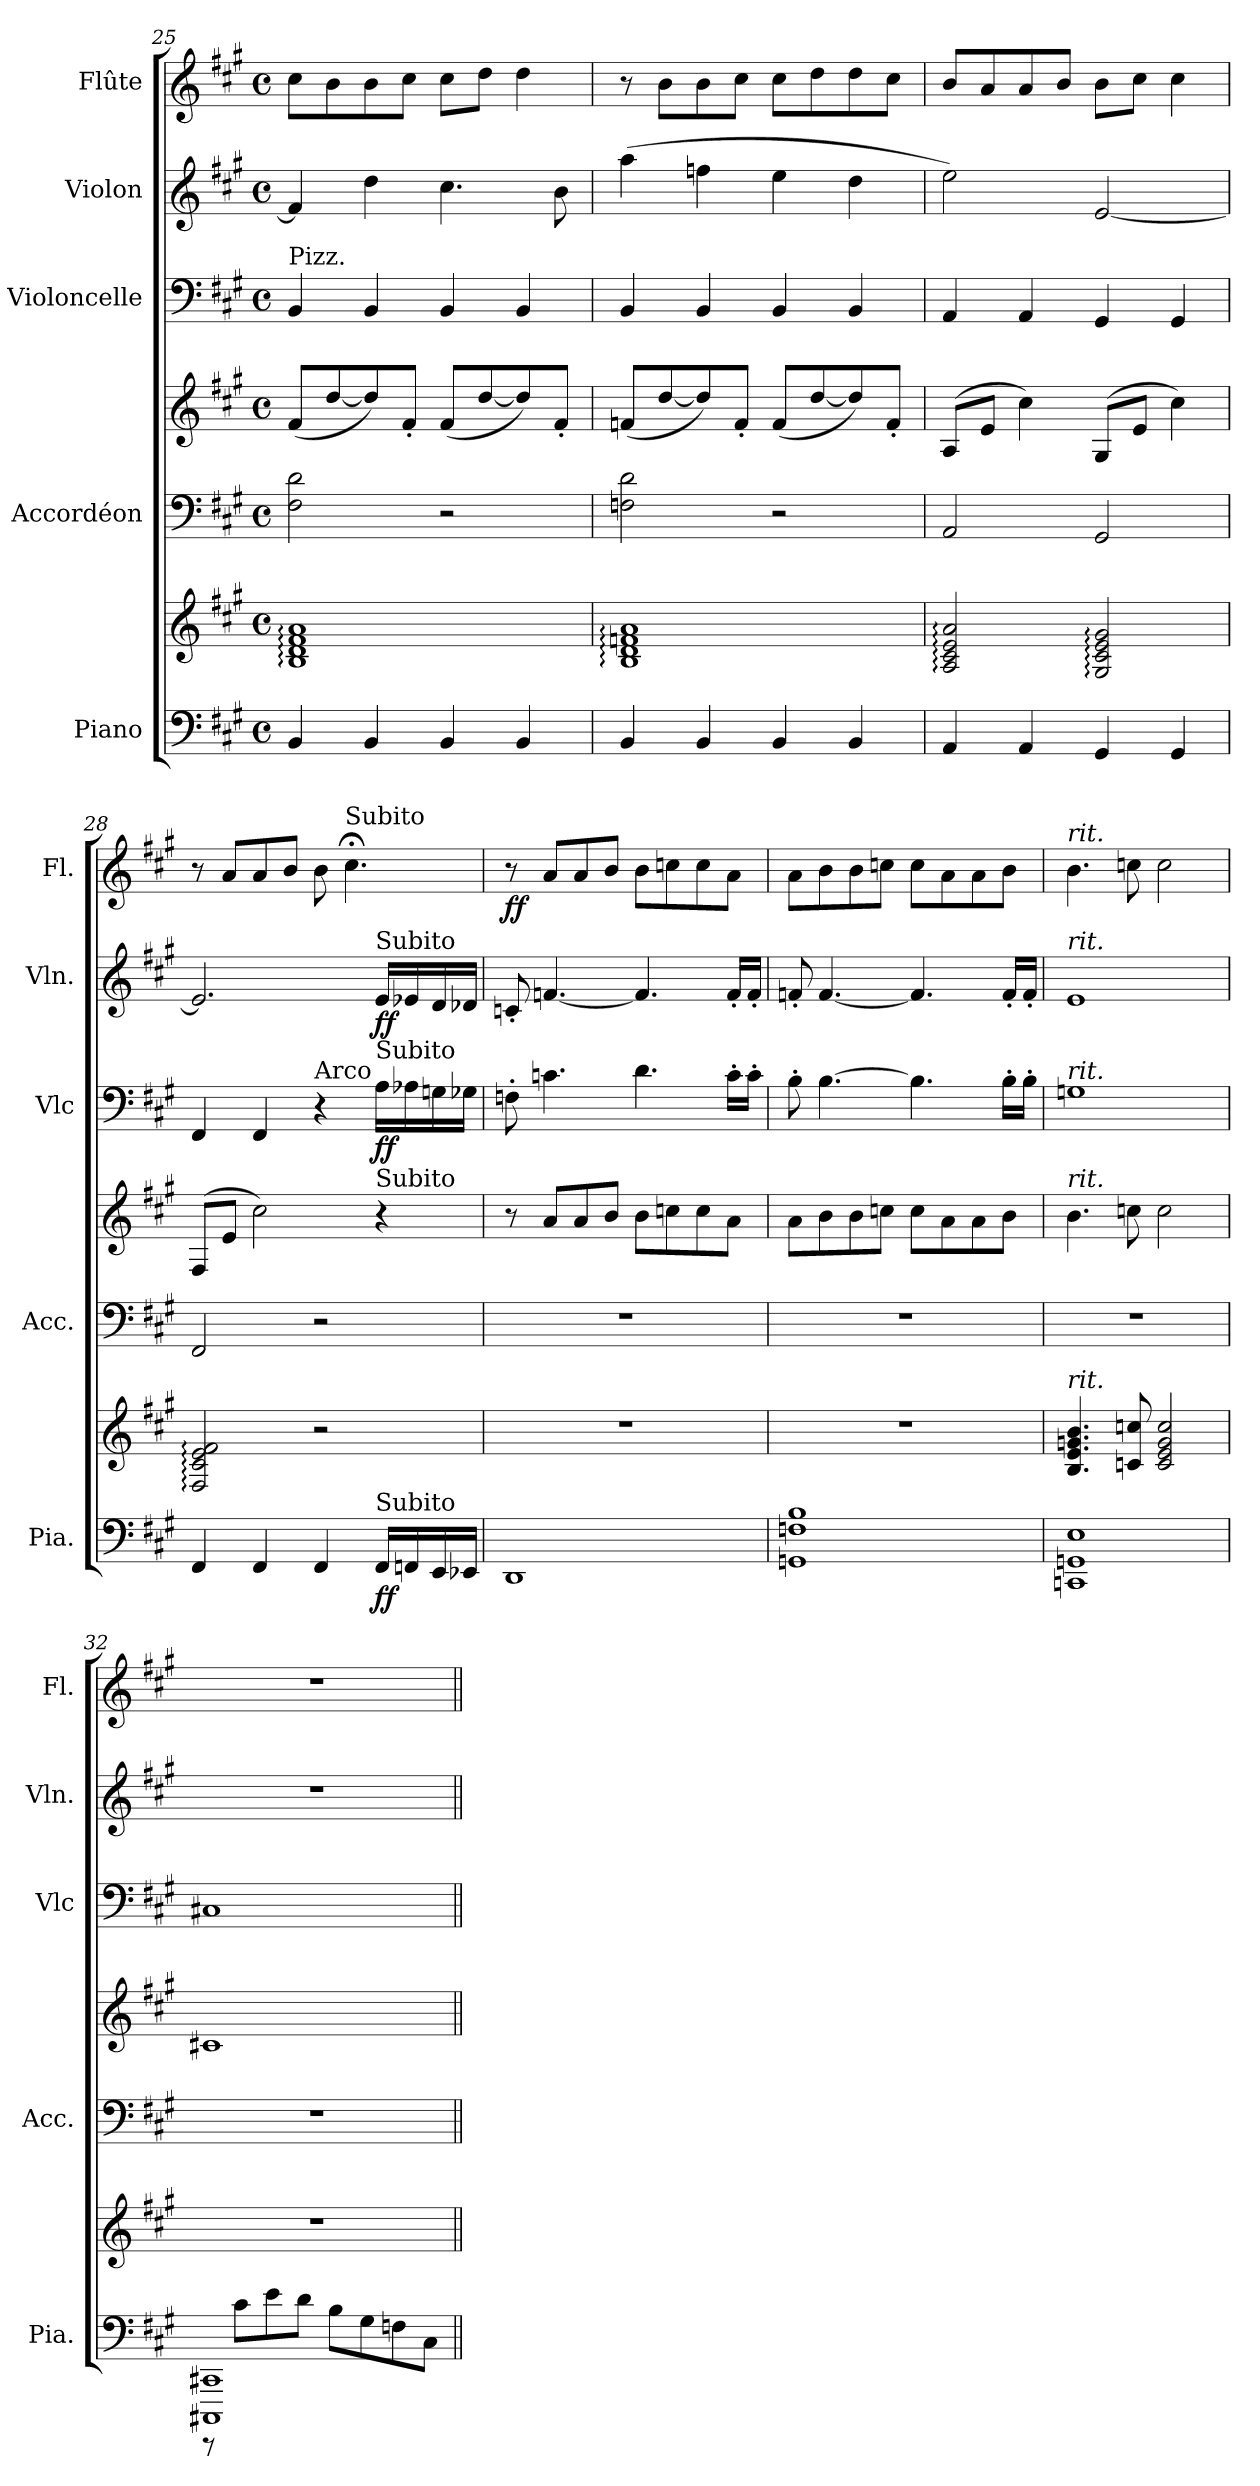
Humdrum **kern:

**kern	**kern	**dynam	**kern	**kern	**kern	**dynam	**kern	**dynam	**kern	**dynam
*part5	*part5	*part5	*part4	*part4	*part3	*part3	*part2	*part2	*part1	*part1
*staff7	*staff6	*staff6/7	*staff5	*staff4	*staff3	*staff3	*staff2	*staff2	*staff1	*staff1
*I"Piano	*	*	*I"Accordéon	*	*I"Violoncelle	*	*I"Violon	*	*I"Flûte	*
*I'Pia.	*	*	*I'Acc.	*	*I'Vlc	*	*I'Vln.	*	*I'Fl.	*
*clefF4	*clefG2	*	*clefF4	*clefG2	*clefF4	*	*clefG2	*	*clefG2	*
*k[f#c#g#]	*k[f#c#g#]	*	*k[f#c#g#]	*k[f#c#g#]	*k[f#c#g#]	*	*k[f#c#g#]	*	*k[f#c#g#]	*
*M4/4	*M4/4	*	*M4/4	*M4/4	*M4/4	*	*M4/4	*	*M4/4	*
*met(c)	*met(c)	*	*met(c)	*met(c)	*met(c)	*	*met(c)	*	*met(c)	*
=25	=25	=25	=25	=25	=25	=25	=25	=25	=25	=25
!	!	!	!	!	!LO:TX:a:t=Pizz.	!	!	!	!	!
4BB/	1B: 1d: 1f#: 1a:	.	2F#\ 2d\	(8f#/L	4BB/	.	4f#/]	.	8cc#\L	.
.	.	.	.	[8dd/	.	.	.	.	8b\	.
4BB/	.	.	.	8dd/])	4BB/	.	4dd\	.	8b\	.
.	.	.	.	8f#'/J	.	.	.	.	8cc#\J	.
4BB/	.	.	2r	(8f#/L	4BB/	.	4.cc#\	.	8cc#\L	.
.	.	.	.	[8dd/	.	.	.	.	8dd\J	.
4BB/	.	.	.	8dd/])	4BB/	.	.	.	4dd\	.
.	.	.	.	8f#'/J	.	.	8b\	.	.	.
!!LO:PB:g=z
=26	=26	=26	=26	=26	=26	=26	=26	=26	=26	=26
4BB/	1B: 1d: 1fn: 1a:	.	2Fn\ 2d\	(8fn/L	4BB/	.	(4aa\	.	8r	.
.	.	.	.	[8dd/	.	.	.	.	8b\L	.
4BB/	.	.	.	8dd/])	4BB/	.	4ffn\	.	8b\	.
.	.	.	.	8f'/J	.	.	.	.	8cc#\J	.
4BB/	.	.	2r	(8f/L	4BB/	.	4ee\	.	8cc#\L	.
.	.	.	.	[8dd/	.	.	.	.	8dd\	.
4BB/	.	.	.	8dd/])	4BB/	.	4dd\	.	8dd\	.
.	.	.	.	8f'/J	.	.	.	.	8cc#\J	.
=27	=27	=27	=27	=27	=27	=27	=27	=27	=27	=27
4AA/	2A/: 2c#/: 2e/: 2a/:	.	2AA/	(8A/L	4AA/	.	2ee\)	.	8b/L	.
.	.	.	.	8e/J	.	.	.	.	8a/	.
4AA/	.	.	.	4cc#\)	4AA/	.	.	.	8a/	.
.	.	.	.	.	.	.	.	.	8b/J	.
4GG#/	2G#/: 2c#/: 2e/: 2g#/:	.	2GG#/	(8G#/L	4GG#/	.	[2e/	.	8b\L	.
.	.	.	.	8e/J	.	.	.	.	8cc#\J	.
4GG#/	.	.	.	4cc#\)	4GG#/	.	.	.	4cc#\	.
=28	=28	=28	=28	=28	=28	=28	=28	=28	=28	=28
4FF#/	2F#/: 2c#/: 2e/: 2f#/:	.	2FF#/	(8F#/L	4FF#/	.	2.e/]	.	8r	.
.	.	.	.	8e/J	.	.	.	.	8a/L	.
4FF#/	.	.	.	2cc#\)	4FF#/	.	.	.	8a/	.
.	.	.	.	.	.	.	.	.	8b/J	.
!	!	!	!	!	!LO:TX:a:t=Arco	!	!	!	!	!
4FF#/	2r	.	2r	.	4r	.	.	.	8b\	.
*	*	*	*	*	*	*	*	*	*MM30	*
!	!	!	!	!	!	!	!	!	!LO:TX:a:t=Subito	!
.	.	.	.	.	.	.	.	.	4.cc#;<\	.
!	!	!	!	!	!	!	!LO:TX:a:t=Subito	!	!	!
!	!	!	!	!	!LO:TX:a:t=Subito	!	!	!	!	!
!	!	!	!	!LO:TX:a:t=Subito	!	!	!	!	!	!
!LO:TX:a:t=Subito	!	!	!	!	!	!	!	!	!	!
!	!	!LO:DY:b=2	!	!	!	!LO:DY:b	!	!LO:DY:b	!	!
16FF#/LL	.	ff	.	4r	16A\LL	ff	16e/LL	ff	.	.
16FFn/	.	.	.	.	16A-X\	.	16e-X/	.	.	.
16EE/	.	.	.	.	16Gn\	.	16d/	.	.	.
16EE-X/JJ	.	.	.	.	16G-X\JJ	.	16d-X/JJ	.	.	.
=29	=29	=29	=29	=29	=29	=29	=29	=29	=29	=29
!	!	!	!	!	!	!	!	!	!	!LO:DY:b
1DD	1r	.	1r	8r	8Fn'\	.	8cn'/	.	8r	ff
.	.	.	.	8a/L	4.cn\	.	[4.fn/	.	8a/L	.
.	.	.	.	8a/	.	.	.	.	8a/	.
.	.	.	.	8b/J	.	.	.	.	8b/J	.
.	.	.	.	8b\L	4.d\	.	4.f/]	.	8b\L	.
.	.	.	.	8ccn\	.	.	.	.	8ccn\	.
.	.	.	.	8cc\	.	.	.	.	8cc\	.
.	.	.	.	8a\J	16c'\LL	.	16f'/LL	.	8a\J	.
.	.	.	.	.	16c'\JJ	.	16f'/JJ	.	.	.
!!LO:LB:g=z
=30	=30	=30	=30	=30	=30	=30	=30	=30	=30	=30
1GGn 1Fn 1B	1r	.	1r	8a\L	8B'\	.	8fn'/	.	8a\L	.
.	.	.	.	8b\	[4.B\	.	[4.f/	.	8b\	.
.	.	.	.	8b\	.	.	.	.	8b\	.
.	.	.	.	8ccn\J	.	.	.	.	8ccn\J	.
.	.	.	.	8cc\L	4.B\]	.	4.f/]	.	8cc\L	.
.	.	.	.	8a\	.	.	.	.	8a\	.
.	.	.	.	8a\	.	.	.	.	8a\	.
.	.	.	.	8b\J	16B'\LL	.	16f'/LL	.	8b\J	.
.	.	.	.	.	16B'\JJ	.	16f'/JJ	.	.	.
=31	=31	=31	=31	=31	=31	=31	=31	=31	=31	=31
*	*	*	*	*	*	*	*	*	*MM95	*
!	!	!	!	!	!	!	!	!	!LO:TX:a:i:t=rit.	!
!	!	!	!	!	!	!	!LO:TX:a:i:t=rit.	!	!	!
!	!	!	!	!	!LO:TX:a:i:t=rit.	!	!	!	!	!
!	!	!	!	!LO:TX:a:i:t=rit.	!	!	!	!	!	!
!	!LO:TX:a:i:t=rit.	!	!	!	!	!	!	!	!	!
1CCn 1GGn 1E	4.B/ 4.e/ 4.gn/ 4.b/	.	1r	4.b\	1Gn	.	1e	.	4.b\	.
.	8cn/ 8ccn/	.	.	8ccn\	.	.	.	.	8ccn\	.
.	2c/ 2e/ 2g/ 2cc/	.	.	2cc\	.	.	.	.	2cc\	.
=32	=32	=32	=32	=32	=32	=32	=32	=32	=32	=32
*^	*	*	*	*	*	*	*	*	*	*
1CCC#X 1CC#X	8r	1r	.	1r	1c#X	1C#X	.	1r	.	1r	.
.	8c#\L	.	.	.	.	.	.	.	.	.	.
.	8e\	.	.	.	.	.	.	.	.	.	.
.	8d\J	.	.	.	.	.	.	.	.	.	.
.	8B\L	.	.	.	.	.	.	.	.	.	.
.	8G#\	.	.	.	.	.	.	.	.	.	.
.	8Fn\	.	.	.	.	.	.	.	.	.	.
.	8C#\J	.	.	.	.	.	.	.	.	.	.
*v	*v	*	*	*	*	*	*	*	*	*	*
=||	=||	=||	=||	=||	=||	=||	=||	=||	=||	=||
*-	*-	*-	*-	*-	*-	*-	*-	*-	*-	*-
